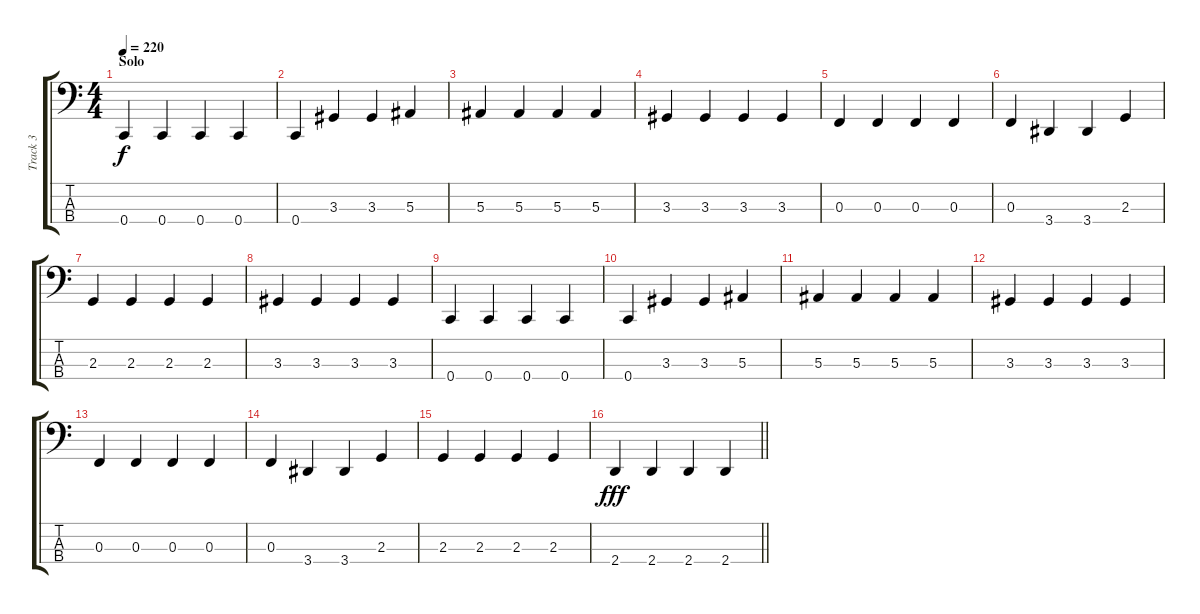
\track ("Track 3" "Track 3") {instrument electricbasspick}
\staff {score tabs}
\tuning (Eb2 Bb1 F1 C1) {hide}
\ts (4 4)
\section ("" "Solo")
\tempo 220
\clef f4
\ks c
0.4.4{dy f} 0.4.4 0.4.4 0.4.4 |
0.4.4 3.3.4 3.3.4 5.3.4 |
5.3.4 5.3.4 5.3.4 5.3.4 |
3.3.4 3.3.4 3.3.4 3.3.4 |
0.3.4 0.3.4 0.3.4 0.3.4 |
0.3.4 3.4.4 3.4.4 2.3.4 |
2.3.4 2.3.4 2.3.4 2.3.4 |
3.3.4 3.3.4 3.3.4 3.3.4 |
0.4.4 0.4.4 0.4.4 0.4.4 |
0.4.4 3.3.4 3.3.4 5.3.4 |
5.3.4 5.3.4 5.3.4 5.3.4 |
3.3.4 3.3.4 3.3.4 3.3.4 |
0.3.4 0.3.4 0.3.4 0.3.4 |
0.3.4 3.4.4 3.4.4 2.3.4 |
2.3.4 2.3.4 2.3.4 2.3.4 |
\barLineRight lightlight
2.4.4{dy fff} 2.4.4 2.4.4 2.4.4
